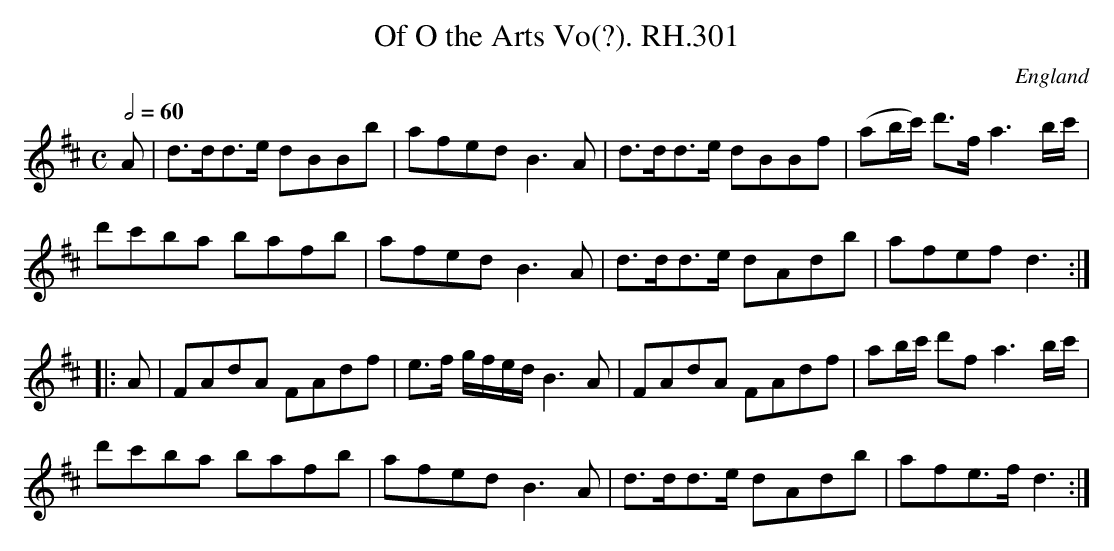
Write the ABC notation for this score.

X:1
T:Of O the Arts Vo(?). RH.301
O:England
M:C
L:1/8
Q:2/4=60
K:D
A|d>dd>e dBBb|afed B3A|\
d>dd>e dBBf|(ab/c'/) d'>f a3b/c'/|
d'c'ba bafb|afed B3A|\
d>dd>e dAdb|afef d3:|
|:A|FAdA FAdf|e>f g/f/e/d/ B3A|\
FAdA FAdf|ab/c'/ d'f a3b/c'/|
d'c'ba bafb|afed B3A|d>dd>e dAdb|afe>f d3:|
